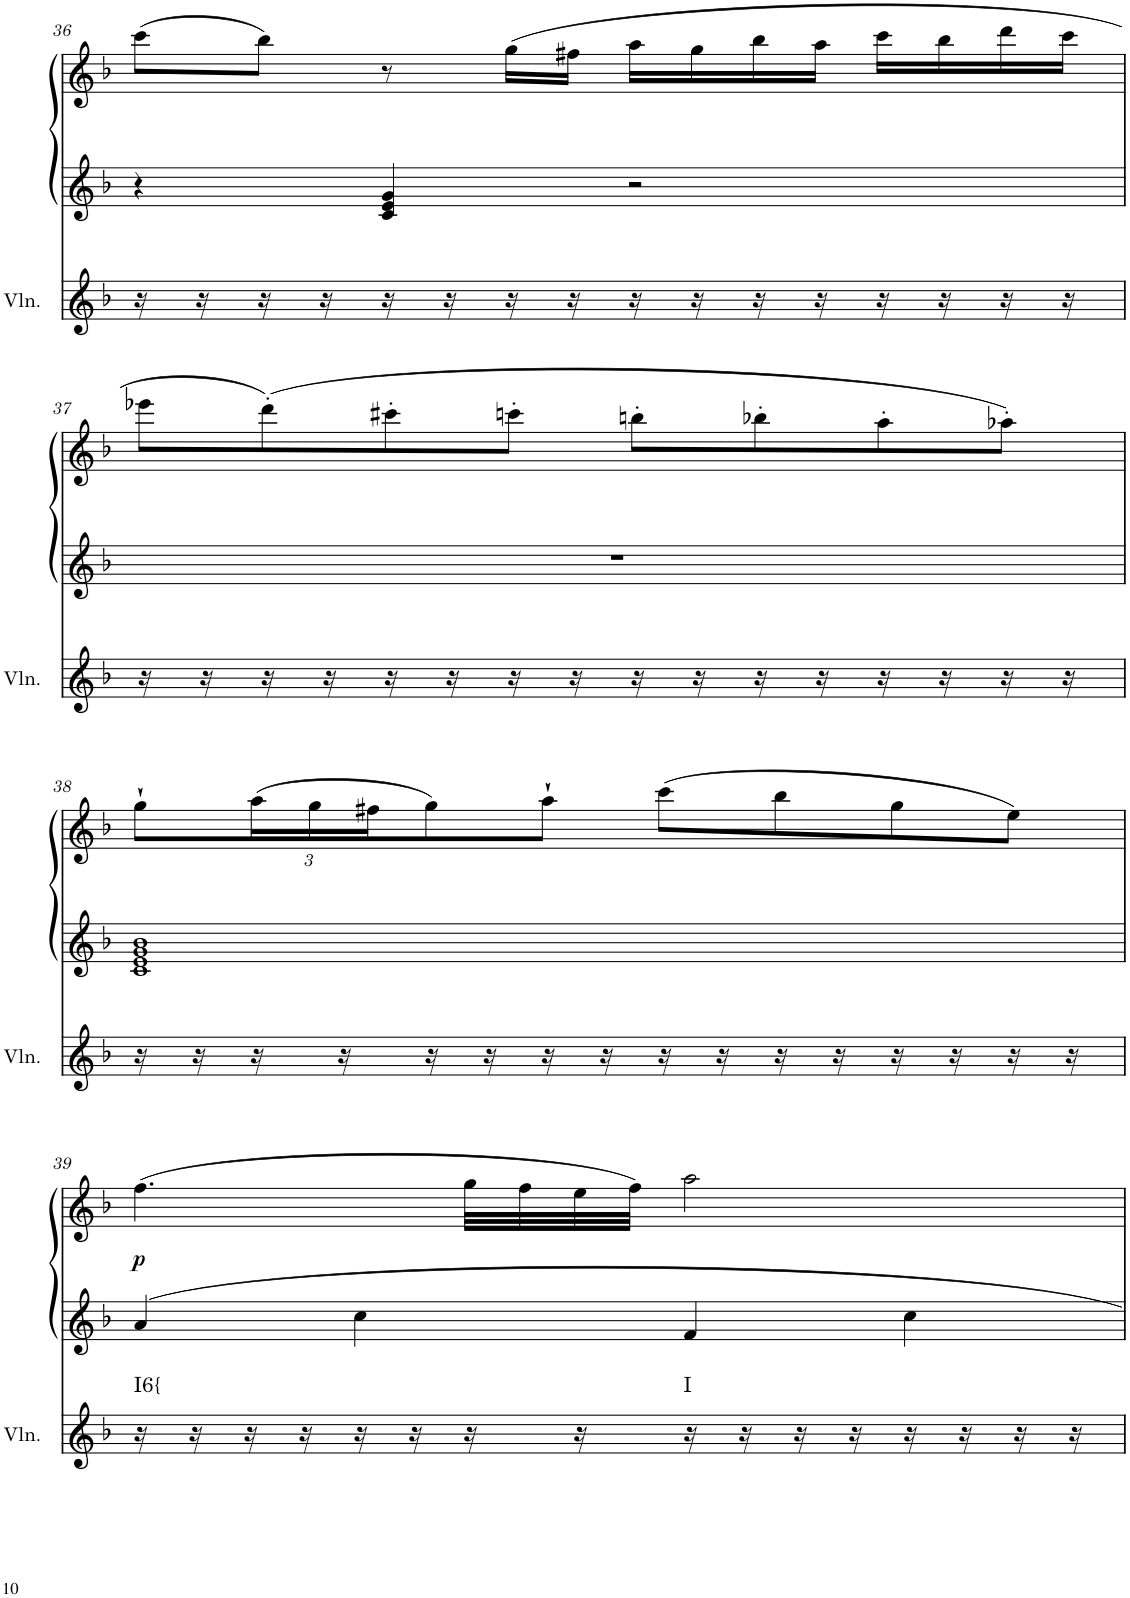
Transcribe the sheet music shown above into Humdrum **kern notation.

**kern	**harte	**kern	**kern	**dynam
*part2	*part2	*part1	*part1	*part1
*staff3	*	*staff2	*staff1	*staff1/2
*I"Violin	*	*I"unbenannt2	*	*
*I'Vln.	*	*	*	*
!!LO:PB:g=z
*clefG2	*	*clefG2	*clefG2	*
*k[b-]	*	*k[b-]	*k[b-]	*
*M2/2	*	*M2/2	*M2/2	*
=36	=36	=36	=36	=36
16r	.	4r	(8ccc\L	.
16r	.	.	.	.
16r	.	.	8bb-\J)	.
16r	.	.	.	.
16r	.	4c/ 4e/ 4g/	8r	.
16r	.	.	.	.
16r	.	.	(16gg\LL	.
16r	.	.	16ff#X\JJ	.
16r	.	2r	16aa\LL	.
16r	.	.	16gg\	.
16r	.	.	16bb-\	.
16r	.	.	16aa\JJ	.
16r	.	.	16ccc\LL	.
16r	.	.	16bb-\	.
16r	.	.	16ddd\	.
16r	.	.	16ccc\JJ	.
!!LO:LB:g=z
=37	=37	=37	=37	=37
16r	.	1r	8eee-X\L	.
16r	.	.	.	.
16r	.	.	(8ddd'\)	.
16r	.	.	.	.
16r	.	.	8ccc#X'\	.
16r	.	.	.	.
16r	.	.	8cccn'\J	.
16r	.	.	.	.
16r	.	.	8bbn'\L	.
16r	.	.	.	.
16r	.	.	8bb-X'\	.
16r	.	.	.	.
16r	.	.	8aa'\	.
16r	.	.	.	.
16r	.	.	8aa-X'\J)	.
16r	.	.	.	.
!!LO:LB:g=z
=38	=38	=38	=38	=38
16r	.	1c 1e 1g 1b-	8gg`\L	.
16r	.	.	.	.
*	*	*	*Xbrackettup	*
16r	.	.	(24aa\L	.
.	.	.	24gg\	.
16r	.	.	.	.
.	.	.	24ff#X\J	.
16r	.	.	8gg\)	.
16r	.	.	.	.
16r	.	.	8aa`\J	.
16r	.	.	.	.
16r	.	.	(8ccc\L	.
16r	.	.	.	.
16r	.	.	8bb-\	.
16r	.	.	.	.
16r	.	.	8gg\	.
16r	.	.	.	.
16r	.	.	8ee\J)	.
16r	.	.	.	.
!!LO:LB:g=z
=39	=39	=39	=39	=39
!	!LO:H:kt=I6{	!	!	!LO:DY:b
16r	N	4a/	(4.ff\	p
16r	.	.	.	.
16r	.	.	.	.
16r	.	.	.	.
16r	.	4cc\	.	.
16r	.	.	.	.
16r	.	.	32gg\LLL	.
.	.	.	32ff\	.
16r	.	.	32ee\	.
.	.	.	32ff\JJJ)	.
!	!LO:H:kt=I	!	!	!
16r	N	4f/	2aa\	.
16r	.	.	.	.
16r	.	.	.	.
16r	.	.	.	.
16r	.	4cc\	.	.
16r	.	.	.	.
16r	.	.	.	.
16r	.	.	.	.
=	=	=	=	=
*-	*-	*-	*-	*-
